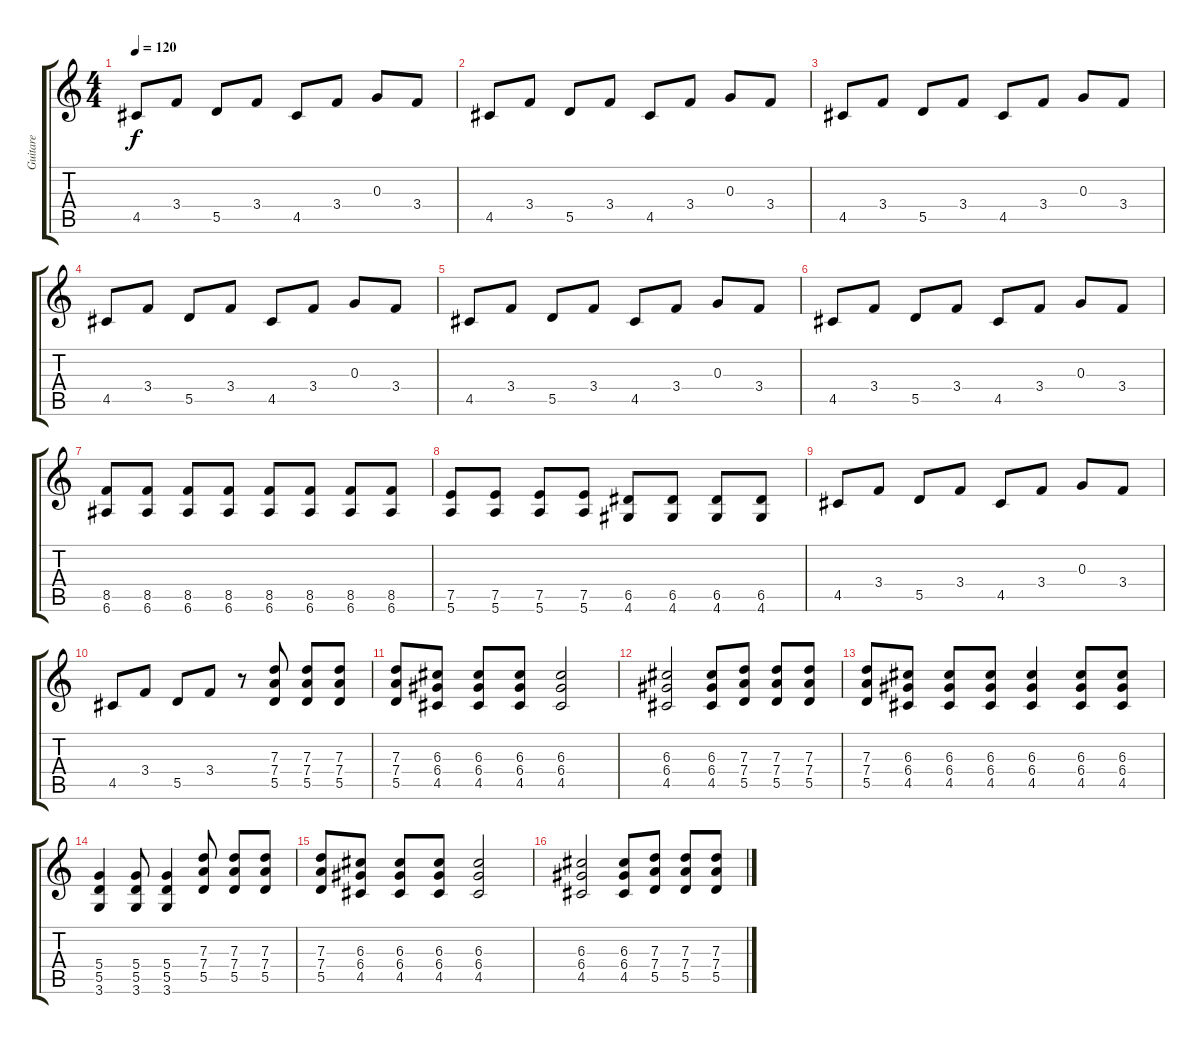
\track ("Guitare" "Guitare") {instrument distortionguitar}
\staff {score tabs}
\tuning (E4 B3 G3 D3 A2 E2) {hide}
\ts (4 4)
\tempo 120
\clef g2
\ks c
4.5.8{dy f instrument distortionguitar} 3.4.8 5.5.8 3.4.8 4.5.8 3.4.8 0.3.8 3.4.8 |
4.5.8 3.4.8 5.5.8 3.4.8 4.5.8 3.4.8 0.3.8 3.4.8 |
4.5.8 3.4.8 5.5.8 3.4.8 4.5.8 3.4.8 0.3.8 3.4.8 |
4.5.8 3.4.8 5.5.8 3.4.8 4.5.8 3.4.8 0.3.8 3.4.8 |
4.5.8 3.4.8 5.5.8 3.4.8 4.5.8 3.4.8 0.3.8 3.4.8 |
4.5.8 3.4.8 5.5.8 3.4.8 4.5.8 3.4.8 0.3.8 3.4.8 |
(8.5 6.6).8 (8.5 6.6).8 (8.5 6.6).8 (8.5 6.6).8 (8.5 6.6).8 (8.5 6.6).8 (8.5 6.6).8 (8.5 6.6).8 |
(7.5 5.6).8 (7.5 5.6).8 (7.5 5.6).8 (7.5 5.6).8 (6.5 4.6).8 (6.5 4.6).8 (6.5 4.6).8 (6.5 4.6).8 |
4.5.8 3.4.8 5.5.8 3.4.8 4.5.8 3.4.8 0.3.8 3.4.8 |
4.5.8 3.4.8 5.5.8 3.4.8 r.8 (7.3 7.4 5.5).8 (7.3 7.4 5.5).8 (7.3 7.4 5.5).8 |
(7.3 7.4 5.5).8 (6.3 6.4 4.5).8 (6.3 6.4 4.5).8 (6.3 6.4 4.5).8 (6.3 6.4 4.5).2 |
(6.3 6.4 4.5).2 (6.3 6.4 4.5).8 (7.3 7.4 5.5).8 (7.3 7.4 5.5).8 (7.3 7.4 5.5).8 |
(7.3 7.4 5.5).8 (6.3 6.4 4.5).8 (6.3 6.4 4.5).8 (6.3 6.4 4.5).8 (6.3 6.4 4.5).4 (6.3 6.4 4.5).8 (6.3 6.4 4.5).8 |
(5.4 5.5 3.6).4 (5.4 5.5 3.6).8 (5.4 5.5 3.6).4 (7.3 7.4 5.5).8 (7.3 7.4 5.5).8 (7.3 7.4 5.5).8 |
(7.3 7.4 5.5).8 (6.3 6.4 4.5).8 (6.3 6.4 4.5).8 (6.3 6.4 4.5).8 (6.3 6.4 4.5).2 |
(6.3 6.4 4.5).2 (6.3 6.4 4.5).8 (7.3 7.4 5.5).8 (7.3 7.4 5.5).8 (7.3 7.4 5.5).8
